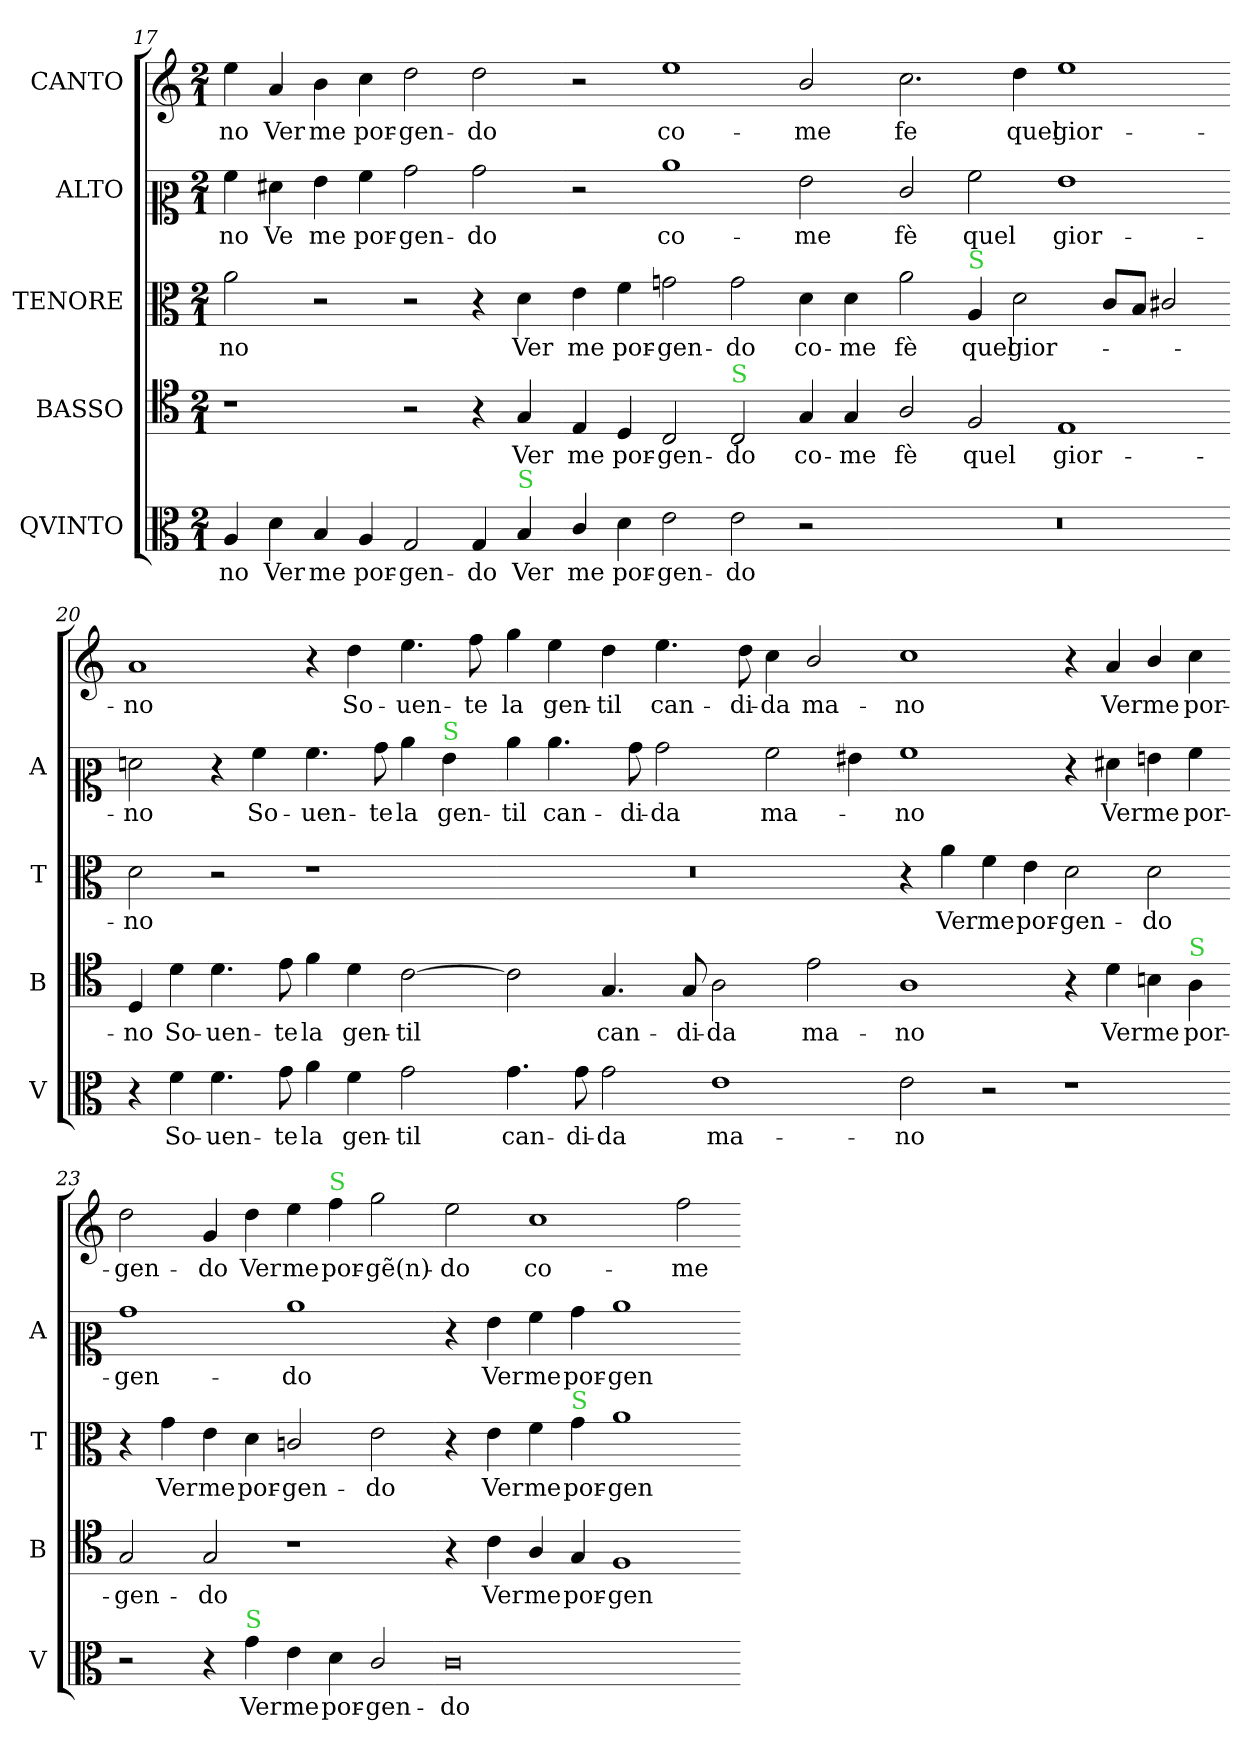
**kern	**text	**kern	**text	**kern	**text	**kern	**text	**kern	**text
*part5	*part5	*part4	*part4	*part3	*part3	*part2	*part2	*part1	*part1
*staff5	*staff5	*staff4	*staff4	*staff3	*staff3	*staff2	*staff2	*staff1	*staff1
*I"QVINTO	*	*I"BASSO	*	*I"TENORE	*	*I"ALTO	*	*I"CANTO	*
*I'V	*	*I'B	*	*I'T	*	*I'A	*	*	*
*clefC3	*	*clefC4	*	*clefC3	*	*clefC2	*	*clefG2	*
*k[]	*	*k[]	*	*k[]	*	*k[]	*	*k[]	*
*M2/1	*	*M2/1	*	*M2/1	*	*M2/1	*	*M2/1	*
=17	=17	=17	=17	=17	=17	=17	=17	=17	=17
4A/	-no	1r	.	2a\	-no	4a\	-no	4ee\	-no
4d\	Ver	.	.	.	.	4f#X\	Ve	4a/	Ver
4B/	me	.	.	2r	.	4g\	me	4b\	me
4A/	por-	.	.	.	.	4a\	por-	4cc\	por-
2G/	-gen-	2r	.	2r	.	2b\	-gen-	2dd\	-gen-
4G/	-do	4r	.	4r	.	2b\	-do	2dd\	-do
!LO:TX:a:color=limegreen:t=S	!	!	!	!	!	!	!	!	!
4B/	Ver	4G/	Ver	4d\	Ver	.	.	.	.
=18-	=18-	=18-	=18-	=18-	=18-	=18-	=18-	=18-	=18-
4c/	me	4E/	me	4e\	me	2r	.	2r	.
4d\	por-	4D/	por-	4f\	por-	.	.	.	.
2e\	-gen-	2C/	-gen-	2gn\	-gen-	1cc	co-	1ee	co-
!	!	!LO:TX:a:color=limegreen:t=S	!	!	!	!	!	!	!
2e\	-do	2C/	-do	2g\	-do	.	.	.	.
2r	.	4G/	co-	4d\	co-	2g\	-me	2b/	-me
.	.	4G/	-me	4d\	-me	.	.	.	.
=19-	=19-	=19-	=19-	=19-	=19-	=19-	=19-	=19-	=19-
0r	.	2A/	fè	2a\	fè	2e/	fè	2.cc\	fe
!	!	!	!	!LO:TX:a:color=limegreen:t=S	!	!	!	!	!
.	.	2F/	quel	4A/	quel	2a\	quel	.	.
.	.	.	.	2d\	gior-	.	.	4dd\	quel
.	.	1E	gior-	.	.	1g	gior-	1ee	gior-
.	.	.	.	8c/L	.	.	.	.	.
.	.	.	.	8B/J	.	.	.	.	.
.	.	.	.	2c#X/	.	.	.	.	.
=20-	=20-	=20-	=20-	=20-	=20-	=20-	=20-	=20-	=20-
4r	.	4D/	-no	2d\	-no	2fn\	-no	1a	-no
4f\	So-	4d\	So-	.	.	.	.	.	.
4.f\	-uen-	4.d\	-uen-	2r	.	4r	.	.	.
.	.	.	.	.	.	4a\	So-	.	.
8g\	-te	8e\	-te	.	.	.	.	.	.
4a\	la	4f\	la	1r	.	4.a\	-uen-	4r	.
4f\	gen-	4d\	gen-	.	.	.	.	4dd\	So-
.	.	.	.	.	.	8b\	-te	.	.
2g\	-til	[2c\	-til	.	.	4cc\	la	4.ee\	-uen-
!	!	!	!	!	!	!LO:TX:a:color=limegreen:t=S	!	!	!
.	.	.	.	.	.	4g\	gen-	.	.
.	.	.	.	.	.	.	.	8ff\	-te
=21-	=21-	=21-	=21-	=21-	=21-	=21-	=21-	=21-	=21-
4.g\	can-	2c\]	.	0r	.	4cc\	-til	4gg\	la
.	.	.	.	.	.	4.cc\	can-	4ee\	gen-
8g\	-di-	.	.	.	.	.	.	.	.
2g\	-da	4.G/	can-	.	.	.	.	4dd\	-til
.	.	.	.	.	.	8b\	-di-	.	.
.	.	.	.	.	.	2b\	-da	4.ee\	can-
.	.	8G/	-di-	.	.	.	.	.	.
1e	ma-	2A\	-da	.	.	.	.	.	.
.	.	.	.	.	.	.	.	8dd\	-di-
.	.	.	.	.	.	2a\	ma-	4cc\	-da
.	.	2e\	ma-	.	.	.	.	2b/	ma-
.	.	.	.	.	.	4g#X\	.	.	.
=22-	=22-	=22-	=22-	=22-	=22-	=22-	=22-	=22-	=22-
2e\	-no	1A	-no	4r	.	1a	-no	1cc	-no
.	.	.	.	4a\	Ver	.	.	.	.
2r	.	.	.	4f\	me	.	.	.	.
.	.	.	.	4e\	por-	.	.	.	.
1r	.	4r	.	2d\	-gen-	4r	.	4r	.
.	.	4d\	Ver	.	.	4f#X\	Ver	4a/	Ver
.	.	4Bn\	me	2d\	-do	4gn\	me	4b/	me
!	!	!LO:TX:a:color=limegreen:t=S	!	!	!	!	!	!	!
.	.	4A\	por-	.	.	4a\	por-	4cc\	por-
=23-	=23-	=23-	=23-	=23-	=23-	=23-	=23-	=23-	=23-
2r	.	2G/	-gen-	4r	.	1b	-gen-	2dd\	-gen-
!	!	!	!	!	!LO:LY:i	!	!	!	!
.	.	.	.	4g\	Ver	.	.	.	.
!	!	!	!	!	!LO:LY:i	!	!	!	!
4r	.	2G/	-do	4e\	me	.	.	4g/	-do
!LO:TX:a:color=limegreen:t=S	!	!	!	!	!	!	!	!	!
!	!	!	!	!	!LO:LY:i	!	!	!	!
4g\	Ver	.	.	4d\	por-	.	.	4dd\	Ver
!	!	!	!	!	!LO:LY:i	!	!	!	!
4e\	me	1r	.	2cn/	-gen-	1cc	-do	4ee\	me
!	!	!	!	!	!	!	!	!LO:TX:a:color=limegreen:t=S	!
4d\	por-	.	.	.	.	.	.	4ff\	por-
!	!	!	!	!	!LO:LY:i	!	!	!	!
2c/	-gen-	.	.	2e\	-do	.	.	2gg\	-gẽ(n)-
=24-	=24-	=24-	=24-	=24-	=24-	=24-	=24-	=24-	=24-
0c	-do	4r	.	4r	.	4r	.	2ee\	-do
.	.	4c\	Ver	4e\	Ver	4g\	Ver	.	.
.	.	4A/	me	4f\	me	4a\	me	1cc	co-
!	!	!	!	!LO:TX:a:color=limegreen:t=S	!	!	!	!	!
.	.	4G/	por-	4g\	por-	4b\	por-	.	.
.	.	1F	-gen-	1a	-gen-	1cc	-gen-	.	.
.	.	.	.	.	.	.	.	2ff\	-me
=-	=-	=-	=-	=-	=-	=-	=-	=-	=-
*-	*-	*-	*-	*-	*-	*-	*-	*-	*-
